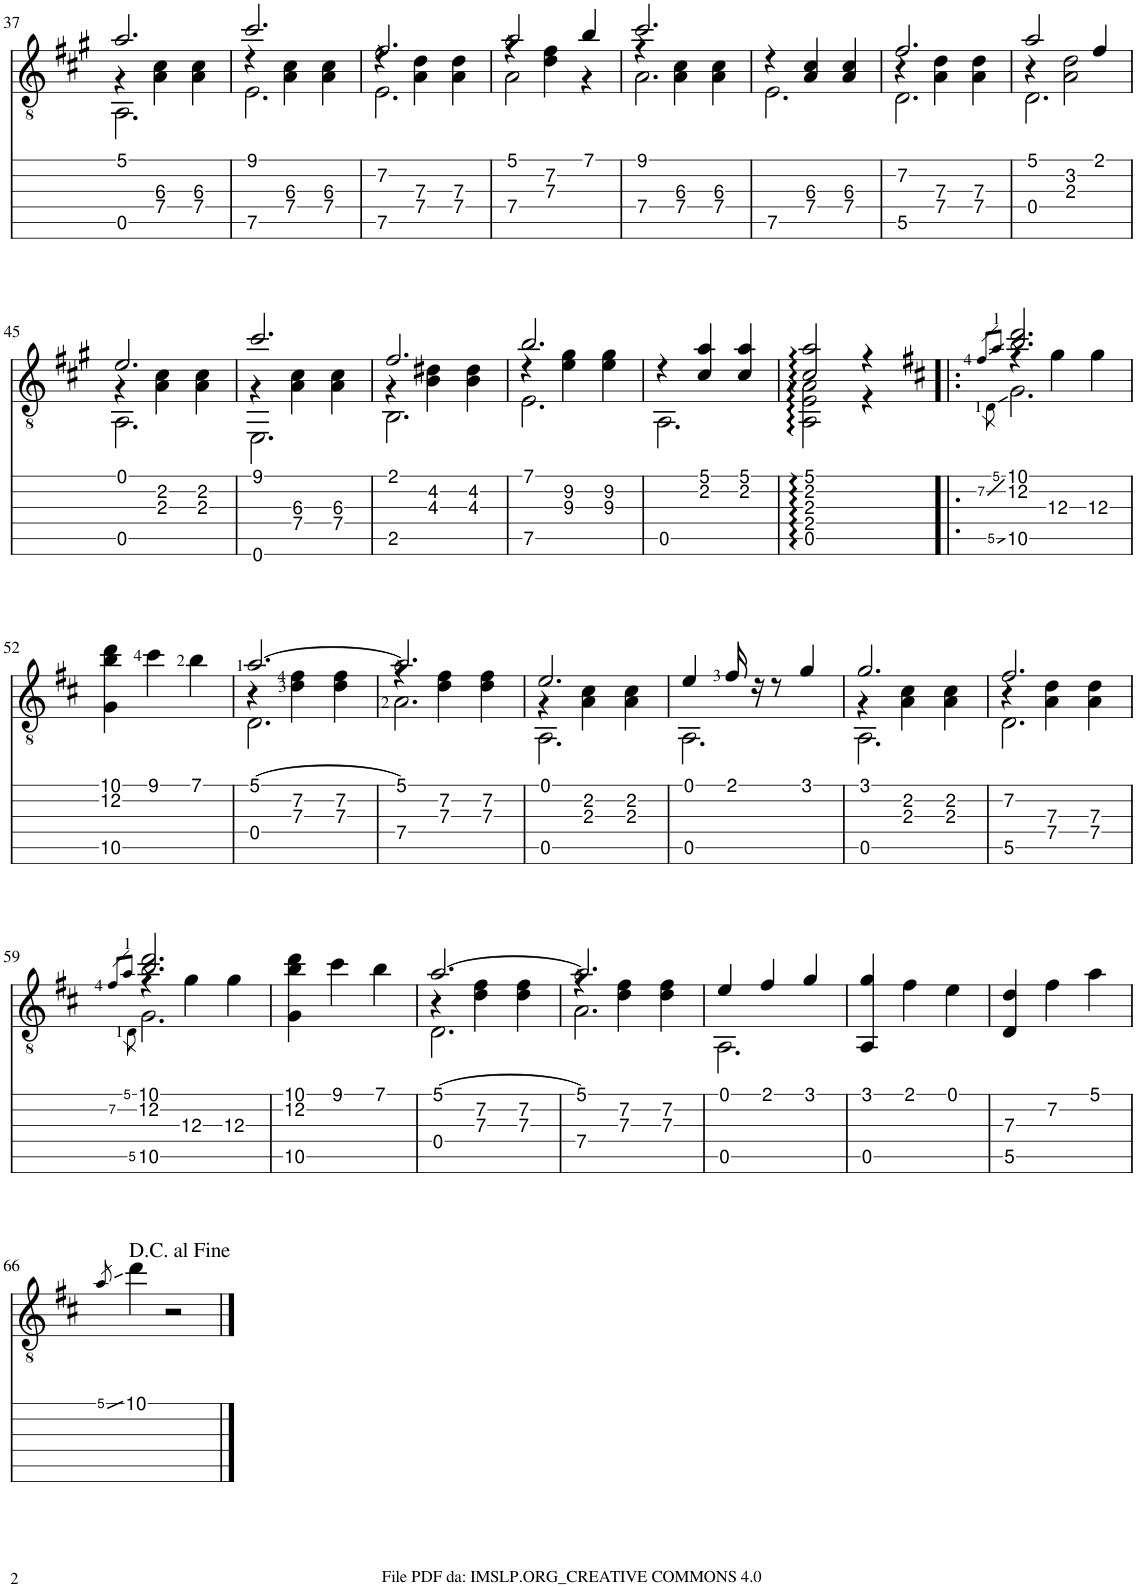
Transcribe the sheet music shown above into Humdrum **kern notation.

**kern	**kern
*part1	*part1
*staff2	*staff1
*I"Guitar	*
*I'Guit.	*
!!LO:PB:g=z
*	*clefGv2
*k[f#c#g#]	*k[f#c#g#]
*M3/4	*M3/4
=37	=37
*^	*^
*	*^	*	*^
2.a	4r	2.AA	2.a/	4r	2.AA\
.	4A 4c#	.	.	4A\ 4c#\	.
.	4A 4c#	.	.	4A\ 4c#\	.
=38	=38	=38	=38	=38	=38
2.cc#	4r	2.E	2.cc#/	4r	2.E\
.	4A 4c#	.	.	4A\ 4c#\	.
.	4A 4c#	.	.	4A\ 4c#\	.
=39	=39	=39	=39	=39	=39
2.f#	4r	2.E	2.f#/	4r	2.E\
.	4A 4d	.	.	4A\ 4d\	.
.	4A 4d	.	.	4A\ 4d\	.
=40	=40	=40	=40	=40	=40
2a	4r	2A	2a/	4r	2A\
.	4d 4f#	.	.	4d\ 4f#\	.
4b	4r	4ryy	4b/	4r	4ryy
=41	=41	=41	=41	=41	=41
2.cc#	4r	2.A	2.cc#/	4r	2.A\
.	4A 4c#	.	.	4A\ 4c#\	.
.	4A 4c#	.	.	4A\ 4c#\	.
*	*v	*v	*	*	*
*	*	*	*v	*v
=42	=42	=42	=42
4r	2.E	4r	2.E\
4A 4c#	.	4A/ 4c#/	.
4A 4c#	.	4A/ 4c#/	.
=43	=43	=43	=43
*	*^	*	*^
2.f#	4r	2.D	2.f#/	4r	2.D\
.	4A 4d	.	.	4A\ 4d\	.
.	4A 4d	.	.	4A\ 4d\	.
=44	=44	=44	=44	=44	=44
2a	4r	2.D	2a/	4r	2.D\
.	2A 2d	.	.	2A\ 2d\	.
4f#	.	.	4f#/	.	.
!!LO:LB:g=z	!!	!!
=45	=45	=45	=45	=45	=45
2.e	4r	2.AA	2.e/	4r	2.AA\
.	4A 4c#	.	.	4A\ 4c#\	.
.	4A 4c#	.	.	4A\ 4c#\	.
=46	=46	=46	=46	=46	=46
2.cc#	4r	2.EE	2.cc#/	4r	2.EE\
.	4A 4c#	.	.	4A\ 4c#\	.
.	4A 4c#	.	.	4A\ 4c#\	.
=47	=47	=47	=47	=47	=47
2.f#	4r	2.BB	2.f#/	4r	2.BB\
.	4B 4d#	.	.	4B\ 4d#X\	.
.	4B 4d#	.	.	4B\ 4d#\	.
=48	=48	=48	=48	=48	=48
2.b	4r	2.E	2.b/	4r	2.E\
.	4e 4g#	.	.	4e\ 4g#\	.
.	4e 4g#	.	.	4e\ 4g#\	.
*	*v	*v	*	*	*
*	*	*	*v	*v
=49	=49	=49	=49
4r	2.AA	4r	2.AA\
4c# 4a	.	4c#/ 4a/	.
4c# 4a	.	4c#/ 4a/	.
=50	=50	=50	=50
2c# 2a	2AA 2E 2A	2c#/ 2a/	2AA\ 2E\ 2A\
4r	4r	4r	4r
*v	*v	*	*
*	*v	*v
=51!|:	=51!|:
*k[f#c#]	*k[f#c#]
qf#	8qf#/L
*^	*^
*	*^	*	*^
qa	.	qD	8qa/J	.	8qD\
2.b 2.dd	4r	2.G	2.b/ 2.dd/	4r	2.G\
.	4g	.	.	4g\	.
.	4g	.	.	4g\	.
*v	*v	*v	*	*	*
*	*v	*v	*v
!!LO:LB:g=z
=52	=52
4G 4b 4dd	4G\ 4b\ 4dd\
4cc#	4cc#\
4b	4b\
=53	=53
*^	*^
*	*^	*	*^
[2.a	4r	2.D	[2.a/	4r	2.D\
.	4d 4f#	.	.	4d\ 4f#\	.
.	4d 4f#	.	.	4d\ 4f#\	.
=54	=54	=54	=54	=54	=54
2.a]	4r	2.A	2.a/]	4r	2.A\
.	4d 4f#	.	.	4d\ 4f#\	.
.	4d 4f#	.	.	4d\ 4f#\	.
=55	=55	=55	=55	=55	=55
2.e	4r	2.AA	2.e/	4r	2.AA\
.	4A 4c#	.	.	4A\ 4c#\	.
.	4A 4c#	.	.	4A\ 4c#\	.
*	*v	*v	*	*	*
*	*	*	*v	*v
=56	=56	=56	=56
4e	2.AA	4e/	2.AA\
16f#	.	16f#/	.
16r	.	16r	.
8r	.	8r	.
4g	.	4g/	.
=57	=57	=57	=57
*	*^	*	*^
2.g	4r	2.AA	2.g/	4r	2.AA\
.	4A 4c#	.	.	4A\ 4c#\	.
.	4A 4c#	.	.	4A\ 4c#\	.
=58	=58	=58	=58	=58	=58
2.f#	4r	2.D	2.f#/	4r	2.D\
.	4A 4d	.	.	4A\ 4d\	.
.	4A 4d	.	.	4A\ 4d\	.
!!LO:LB:g=z	!!	!!
=59	=59	=59	=59	=59	=59
qf#	.	.	8qf#/L	.	.
qa	.	qD	8qa/J	.	8qD\
2.b 2.dd	4r	2.G	2.b/ 2.dd/	4r	2.G\
.	4g	.	.	4g\	.
.	4g	.	.	4g\	.
*v	*v	*v	*	*	*
*	*v	*v	*v
=60	=60
4G 4b 4dd	4G\ 4b\ 4dd\
4cc#	4cc#\
4b	4b\
=61	=61
*^	*^
*	*^	*	*^
[2.a	4r	2.D	[2.a/	4r	2.D\
.	4d 4f#	.	.	4d\ 4f#\	.
.	4d 4f#	.	.	4d\ 4f#\	.
=62	=62	=62	=62	=62	=62
2.a]	4r	2.A	2.a/]	4r	2.A\
.	4d 4f#	.	.	4d\ 4f#\	.
.	4d 4f#	.	.	4d\ 4f#\	.
*	*v	*v	*	*	*
*	*	*	*v	*v
=63	=63	=63	=63
4e	2.AA	4e/	2.AA\
4f#	.	4f#/	.
4g	.	4g/	.
*v	*v	*	*
*	*v	*v
=64	=64
4AA 4g	4AA/ 4g/
4f#	4f#\
4e	4e\
=65	=65
4D 4d	4D/ 4d/
4f#	4f#\
4a	4a\
!!LO:LB:g=z
=66	=66
qa	8qa/
4dd	4dd\
2r	2r
==	==
*-	*-
